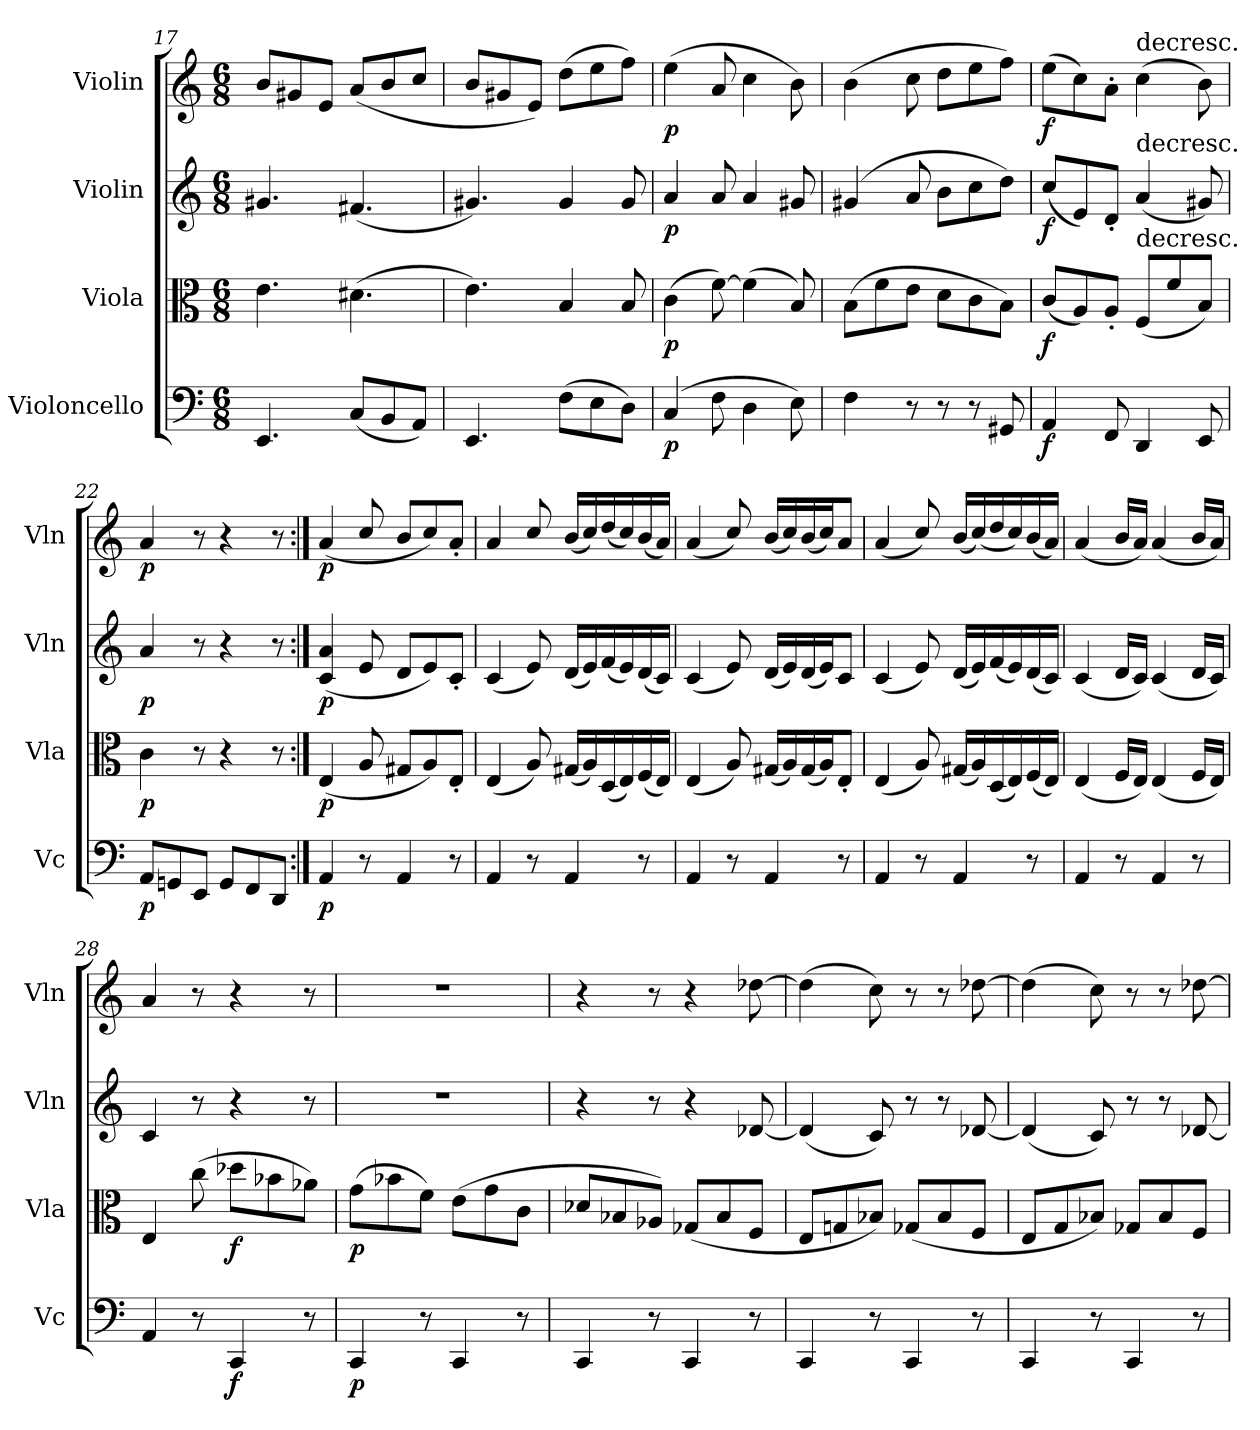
**kern	**dynam	**kern	**dynam	**kern	**dynam	**kern	**dynam
*part4	*part4	*part3	*part3	*part2	*part2	*part1	*part1
*staff4	*staff4	*staff3	*staff3	*staff2	*staff2	*staff1	*staff1
*I"Violoncello	*	*I"Viola	*	*I"Violin	*	*I"Violin	*
*I'Vc	*	*I'Vla	*	*I'Vln	*	*I'Vln	*
*clefF4	*	*clefC3	*	*clefG2	*	*clefG2	*
*k[]	*	*k[]	*	*k[]	*	*k[]	*
*M6/8	*	*M6/8	*	*M6/8	*	*M6/8	*
=17	=17	=17	=17	=17	=17	=17	=17
4.EE/	.	4.e\	.	4.g#X/	.	8b/L	.
.	.	.	.	.	.	8g#X/	.
.	.	.	.	.	.	8e/J	.
(8C/L	.	(4.d#X\	.	(4.f#X/	.	(8a/L	.
8BB/	.	.	.	.	.	8b/	.
8AA/J)	.	.	.	.	.	8cc/J	.
=18	=18	=18	=18	=18	=18	=18	=18
4.EE/	.	4.e\)	.	4.g#X/)	.	8b/L	.
.	.	.	.	.	.	8g#X/	.
.	.	.	.	.	.	8e/J)	.
(8F\L	.	4B/	.	4g#/	.	(8dd\L	.
8E\	.	.	.	.	.	8ee\	.
8D\J)	.	8B/	.	8g#/	.	8ff\J)	.
=19	=19	=19	=19	=19	=19	=19	=19
(4C/	p	(4c\	p	4a/	p	(4ee\	p
8F\	.	[8f\)	.	8a/	.	8a/	.
4D\	.	(4f\]	.	4a/	.	4cc\	.
8E\)	.	8B/)	.	8g#X/	.	8b\)	.
=20	=20	=20	=20	=20	=20	=20	=20
4F\	.	(8B\L	.	(4g#X/	.	(4b\	.
.	.	8f\	.	.	.	.	.
8r	.	8e\J	.	8a/	.	8cc\	.
8r	.	8d\L	.	8b\L	.	8dd\L	.
8r	.	8c\	.	8cc\	.	8ee\	.
8GG#X/	.	8B\J)	.	8dd\J)	.	8ff\J)	.
=21	=21	=21	=21	=21	=21	=21	=21
4AA/	f	(8c/L	f	(8cc/L	f	(8ee\L	f
.	.	8A/)	.	8e/)	.	8cc\)	.
8FF/	.	8A'/J	.	8d'/J	.	8a'\J	.
!	!	!	!	!	!	!LO:TX:t=decresc.	!
!	!	!	!	!LO:TX:t=decresc.	!	!	!
!	!	!LO:TX:t=decresc.	!	!	!	!	!
4DD/	.	(8F/L	.	(4a/	.	(4cc\	.
.	.	8f/	.	.	.	.	.
8EE/	.	8B/J)	.	8g#X/)	.	8b\)	.
=22	=22	=22	=22	=22	=22	=22	=22
8AA/L	p	4c\	p	4a/	p	4a/	p
8GGn/	.	.	.	.	.	.	.
8EE/J	.	8r	.	8r	.	8r	.
8GG/L	.	4r	.	4r	.	4r	.
8FF/	.	.	.	.	.	.	.
8DD/J	.	8r	.	8r	.	8r	.
=23:|!	=23:|!	=23:|!	=23:|!	=23:|!	=23:|!	=23:|!	=23:|!
4AA/	p	(4E/	p	(4c/ 4a/	p	(4a/	p
8r	.	8A/	.	8e/	.	8cc/	.
4AA/	.	8G#X/L	.	8d/L	.	8b/L	.
.	.	8A/)	.	8e/)	.	8cc/)	.
8r	.	8E'/J	.	8c'/J	.	8a'/J	.
=24	=24	=24	=24	=24	=24	=24	=24
4AA/	.	(4E/	.	(4c/	.	4a/	.
8r	.	8A/)	.	8e/)	.	8cc/	.
4AA/	.	(16G#X/LL	.	(16d/LL	.	(16b/LL	.
.	.	16A/)	.	16e/)	.	16cc/)	.
.	.	(16D/	.	(16f/	.	(16dd/	.
.	.	16E/)	.	16e/)	.	16cc/)	.
8r	.	(16F/	.	(16d/	.	(16b/	.
.	.	16E/JJ)	.	16c/JJ)	.	16a/JJ)	.
=25	=25	=25	=25	=25	=25	=25	=25
4AA/	.	(4E/	.	(4c/	.	(4a/	.
8r	.	8A/)	.	8e/)	.	8cc/)	.
4AA/	.	(16G#X/LL	.	(16d/LL	.	(16b/LL	.
.	.	16A/)	.	16e/)	.	16cc/)	.
.	.	(16G#/	.	(16d/	.	(16b/	.
.	.	16A/J)	.	16e/J)	.	16cc/J)	.
8r	.	8E'/J	.	8c/J	.	8a/J	.
=26	=26	=26	=26	=26	=26	=26	=26
4AA/	.	(4E/	.	(4c/	.	(4a/	.
8r	.	8A/)	.	8e/)	.	8cc/)	.
4AA/	.	(16G#X/LL	.	(16d/LL	.	(16b/LL	.
.	.	16A/)	.	16e/)	.	(16cc/)	.
.	.	(16D/	.	(16f/	.	16dd/	.
.	.	16E/)	.	16e/)	.	16cc/)	.
8r	.	(16F/	.	(16d/	.	(16b/	.
.	.	16E/JJ)	.	16c/JJ)	.	16a/JJ)	.
=27	=27	=27	=27	=27	=27	=27	=27
4AA/	.	(4E/	.	(4c/	.	(4a/	.
8r	.	16F/LL	.	16d/LL	.	16b/LL	.
.	.	16E/JJ)	.	16c/JJ)	.	16a/JJ)	.
4AA/	.	(4E/	.	(4c/	.	(4a/	.
8r	.	16F/LL	.	16d/LL	.	16b/LL	.
.	.	16E/JJ)	.	16c/JJ)	.	16a/JJ)	.
=28	=28	=28	=28	=28	=28	=28	=28
4AA/	.	4E/	.	4c/	.	4a/	.
8r	.	(8cc\	.	8r	.	8r	.
4CC/	f	8dd-X\L	f	4r	.	4r	.
.	.	8b-X\	.	.	.	.	.
8r	.	8a-X\J)	.	8r	.	8r	.
=29	=29	=29	=29	=29	=29	=29	=29
4CC/	p	(8g\L	p	2.r	.	2.r	.
.	.	8b-X\	.	.	.	.	.
8r	.	8f\J)	.	.	.	.	.
4CC/	.	(8e\L	.	.	.	.	.
.	.	8g\	.	.	.	.	.
8r	.	8c\J	.	.	.	.	.
=30	=30	=30	=30	=30	=30	=30	=30
4CC/	.	8d-X/L	.	4r	.	4r	.
.	.	8B-X/	.	.	.	.	.
8r	.	8A-X/J)	.	8r	.	8r	.
4CC/	.	(8G-X/L	.	4r	.	4r	.
.	.	8B-/	.	.	.	.	.
8r	.	8F/J	.	[8d-X/	.	[8dd-X\	.
=31	=31	=31	=31	=31	=31	=31	=31
4CC/	.	8E/L	.	(4d-/]	.	(4dd-\]	.
.	.	8Gn/	.	.	.	.	.
8r	.	8B-X/J)	.	8c/)	.	8cc\)	.
4CC/	.	(8G-X/L	.	8r	.	8r	.
.	.	8B-/	.	8r	.	8r	.
8r	.	8F/J	.	[8d-X/	.	[8dd-X\	.
=32	=32	=32	=32	=32	=32	=32	=32
4CC/	.	8E/L	.	(4d-/]	.	(4dd-\]	.
.	.	8G/	.	.	.	.	.
8r	.	8B-X/J)	.	8c/)	.	8cc\)	.
4CC/	.	8G-X/L	.	8r	.	8r	.
.	.	8B-/	.	8r	.	8r	.
8r	.	8F/J	.	[8d-X/	.	[8dd-X\	.
=	=	=	=	=	=	=	=
*-	*-	*-	*-	*-	*-	*-	*-
